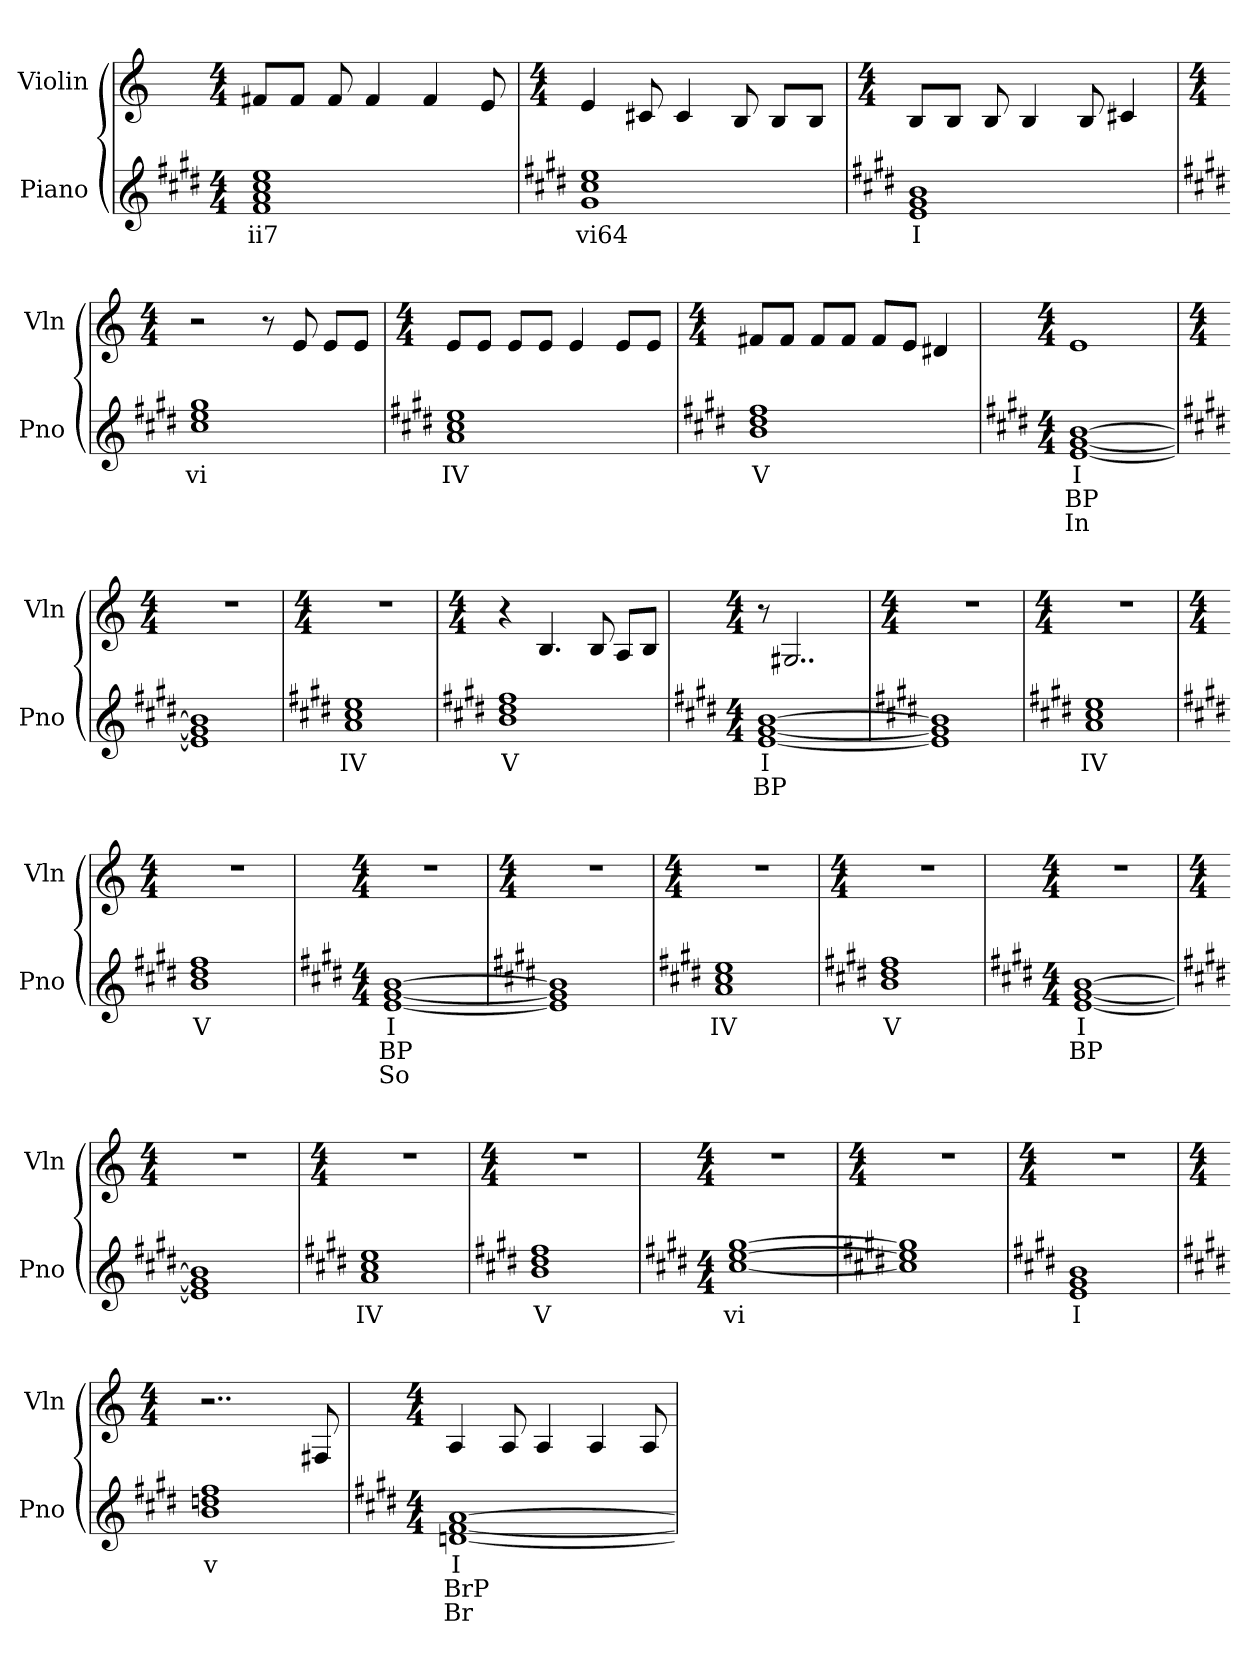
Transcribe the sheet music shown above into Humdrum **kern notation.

**kern	**text	**text	**text	**kern
*part2	*part2	*part2	*part2	*part1
*staff2	*staff2	*staff2	*staff2	*staff1
*I"Piano	*	*	*	*I"Violin
*I'Pno	*	*	*	*I'Vln
*k[f#c#g#d#]	*	*	*	*
*E:	*	*	*	*
*M4/4	*	*	*	*M4/4
=	=	=	=	=
1f# 1a 1cc# 1ee	ii7	.	.	8f#XL
.	.	.	.	8f#J
.	.	.	.	8f#
.	.	.	.	4f#
.	.	.	.	4f#
.	.	.	.	8e
=	=	=	=	=
*k[f#c#g#d#]	*	*	*	*
*E:	*	*	*	*
*	*	*	*	*M4/4
1g# 1cc# 1ee	vi64	.	.	4e
.	.	.	.	8c#X
.	.	.	.	4c#
.	.	.	.	8B
.	.	.	.	8BL
.	.	.	.	8BJ
=	=	=	=	=
*k[f#c#g#d#]	*	*	*	*
*E:	*	*	*	*
*	*	*	*	*M4/4
1e 1g# 1b	I	.	.	8BL
.	.	.	.	8BJ
.	.	.	.	8B
.	.	.	.	4B
.	.	.	.	8B
.	.	.	.	4c#X
=	=	=	=	=
*k[f#c#g#d#]	*	*	*	*
*E:	*	*	*	*
*	*	*	*	*M4/4
1cc# 1ee 1gg#	vi	.	.	2r
.	.	.	.	8r
.	.	.	.	8e
.	.	.	.	8eL
.	.	.	.	8eJ
=	=	=	=	=
*k[f#c#g#d#]	*	*	*	*
*E:	*	*	*	*
*	*	*	*	*M4/4
1a 1cc# 1ee	IV	.	.	8eL
.	.	.	.	8eJ
.	.	.	.	8eL
.	.	.	.	8eJ
.	.	.	.	4e
.	.	.	.	8eL
.	.	.	.	8eJ
=	=	=	=	=
*k[f#c#g#d#]	*	*	*	*
*E:	*	*	*	*
*	*	*	*	*M4/4
1b 1dd# 1ff#	V	.	.	8f#XL
.	.	.	.	8f#J
.	.	.	.	8f#L
.	.	.	.	8f#J
.	.	.	.	8f#L
.	.	.	.	8eJ
.	.	.	.	4d#X
=	=	=	=	=
*k[f#c#g#d#]	*	*	*	*
*E:	*	*	*	*
*M4/4	*	*	*	*M4/4
[1e [1g# [1b	I	BP	In	1e
=	=	=	=	=
*k[f#c#g#d#]	*	*	*	*
*E:	*	*	*	*
*	*	*	*	*M4/4
1e] 1g#] 1b]	.	.	.	1r
=	=	=	=	=
*k[f#c#g#d#]	*	*	*	*
*E:	*	*	*	*
*	*	*	*	*M4/4
1a 1cc# 1ee	IV	.	.	1r
=	=	=	=	=
*k[f#c#g#d#]	*	*	*	*
*E:	*	*	*	*
*	*	*	*	*M4/4
1b 1dd# 1ff#	V	.	.	4r
.	.	.	.	4.B
.	.	.	.	8B
.	.	.	.	8AL
.	.	.	.	8BJ
=	=	=	=	=
*k[f#c#g#d#]	*	*	*	*
*E:	*	*	*	*
*M4/4	*	*	*	*M4/4
[1e [1g# [1b	I	BP	.	8r
.	.	.	.	2..G#X
=	=	=	=	=
*k[f#c#g#d#]	*	*	*	*
*E:	*	*	*	*
*	*	*	*	*M4/4
1e] 1g#] 1b]	.	.	.	1r
=	=	=	=	=
*k[f#c#g#d#]	*	*	*	*
*E:	*	*	*	*
*	*	*	*	*M4/4
1a 1cc# 1ee	IV	.	.	1r
=	=	=	=	=
*k[f#c#g#d#]	*	*	*	*
*E:	*	*	*	*
*	*	*	*	*M4/4
1b 1dd# 1ff#	V	.	.	1r
=	=	=	=	=
*k[f#c#g#d#]	*	*	*	*
*E:	*	*	*	*
*M4/4	*	*	*	*M4/4
[1e [1g# [1b	I	BP	So	1r
=	=	=	=	=
*k[f#c#g#d#]	*	*	*	*
*E:	*	*	*	*
*	*	*	*	*M4/4
1e] 1g#] 1b]	.	.	.	1r
=	=	=	=	=
*k[f#c#g#d#]	*	*	*	*
*E:	*	*	*	*
*	*	*	*	*M4/4
1a 1cc# 1ee	IV	.	.	1r
=	=	=	=	=
*k[f#c#g#d#]	*	*	*	*
*E:	*	*	*	*
*	*	*	*	*M4/4
1b 1dd# 1ff#	V	.	.	1r
=	=	=	=	=
*k[f#c#g#d#]	*	*	*	*
*E:	*	*	*	*
*M4/4	*	*	*	*M4/4
[1e [1g# [1b	I	BP	.	1r
=	=	=	=	=
*k[f#c#g#d#]	*	*	*	*
*E:	*	*	*	*
*	*	*	*	*M4/4
1e] 1g#] 1b]	.	.	.	1r
=	=	=	=	=
*k[f#c#g#d#]	*	*	*	*
*E:	*	*	*	*
*	*	*	*	*M4/4
1a 1cc# 1ee	IV	.	.	1r
=	=	=	=	=
*k[f#c#g#d#]	*	*	*	*
*E:	*	*	*	*
*	*	*	*	*M4/4
1b 1dd# 1ff#	V	.	.	1r
=	=	=	=	=
*k[f#c#g#d#]	*	*	*	*
*E:	*	*	*	*
*M4/4	*	*	*	*M4/4
[1cc# [1ee [1gg#	vi	.	.	1r
=	=	=	=	=
*k[f#c#g#d#]	*	*	*	*
*E:	*	*	*	*
*	*	*	*	*M4/4
1cc#] 1ee] 1gg#]	.	.	.	1r
=	=	=	=	=
*k[f#c#g#d#]	*	*	*	*
*E:	*	*	*	*
*	*	*	*	*M4/4
1e 1g# 1b	I	.	.	1r
=	=	=	=	=
*k[f#c#g#d#]	*	*	*	*
*E:	*	*	*	*
*	*	*	*	*M4/4
1b 1ddn 1ff#	v	.	.	2..r
.	.	.	.	8F#X
=	=	=	=	=
*k[f#c#g#d#]	*	*	*	*
*E:	*	*	*	*
*M4/4	*	*	*	*M4/4
[1dn [1f# [1a	I	BrP	Br	4A
.	.	.	.	8A
.	.	.	.	4A
.	.	.	.	4A
.	.	.	.	8A
=	=	=	=	=
*-	*-	*-	*-	*-
